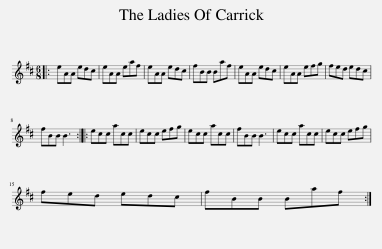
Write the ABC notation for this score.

X:1
L:1/8
M:6/8
I:linebreak $
K:D
V:1 treble
V:1
|: eAA edc | eAA eaf | eAA edc | fBB Baf | eAA edc | %5
 eAA efg | fed edc |$ fBB B3 :: ecc acc | ecc efg | %10
 ecc acc | fBB B3 | ecc acc | ecc efg |$ fed edc | %15
 fBB Baf :| %16
